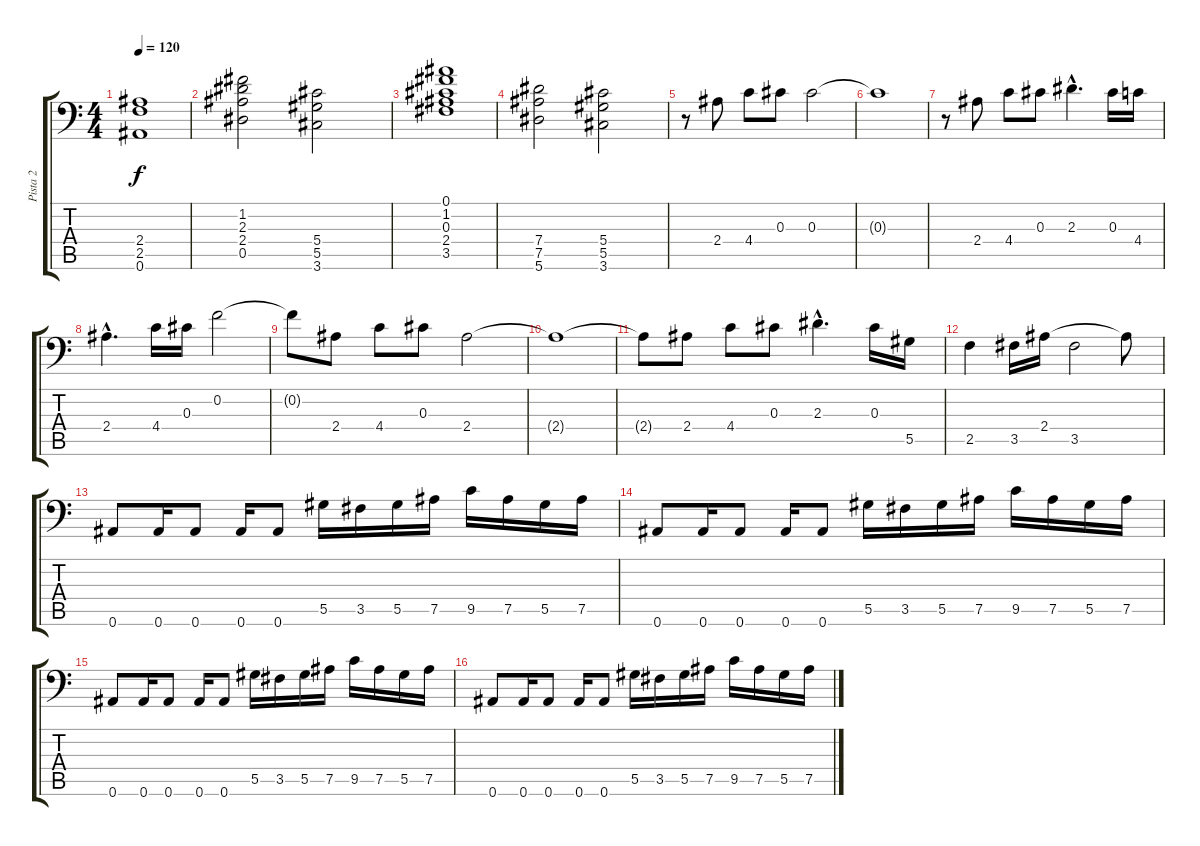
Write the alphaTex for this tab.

\track ("Pista 2" "Pista 2") {instrument distortionguitar}
\staff {score tabs}
\tuning (Bb3 F3 Db3 Ab2 Eb2 Bb1) {hide}
\ts (4 4)
\tempo 120
\clef f4
\ks c
(2.4 2.5 0.6).1{dy f} |
(1.2 2.3 2.4 0.5).2 (5.4 5.5 3.6).2 |
(0.1 1.2 0.3 2.4 3.5).1 |
(7.4 7.5 5.6).2 (5.4 5.5 3.6).2 |
r.8{volume 9 instrument electricguitarclean} 2.4.8 4.4.8 0.3.8 0.3.2 |
0.3{t}.1 |
r.8 2.4.8 4.4.8 0.3.8 2.3{hac}.4{d} 0.3.16 4.4.16 |
2.4{hac}.4{d} 4.4.16 0.3.16 0.2.2 |
0.2{t}.8 2.4.8 4.4.8 0.3.8 2.4.2 |
2.4{t}.1 |
2.4{t}.8 2.4.8 4.4.8 0.3.8 2.3{hac}.4{d} 0.3.16 5.5.16 |
2.5.4 3.5.16 2.4.16 3.5.2 2.4{t}.8 |
0.6.8{volume 13 instrument distortionguitar} 0.6.16 0.6.8 0.6.16 0.6.8 5.5.16 3.5.16 5.5.16 7.5.16 9.5.16 7.5.16 5.5.16 7.5.16 |
0.6.8 0.6.16 0.6.8 0.6.16 0.6.8 5.5.16 3.5.16 5.5.16 7.5.16 9.5.16 7.5.16 5.5.16 7.5.16 |
0.6.8 0.6.16 0.6.8 0.6.16 0.6.8 5.5.16 3.5.16 5.5.16 7.5.16 9.5.16 7.5.16 5.5.16 7.5.16 |
0.6.8 0.6.16 0.6.8 0.6.16 0.6.8 5.5.16 3.5.16 5.5.16 7.5.16 9.5.16 7.5.16 5.5.16 7.5.16
